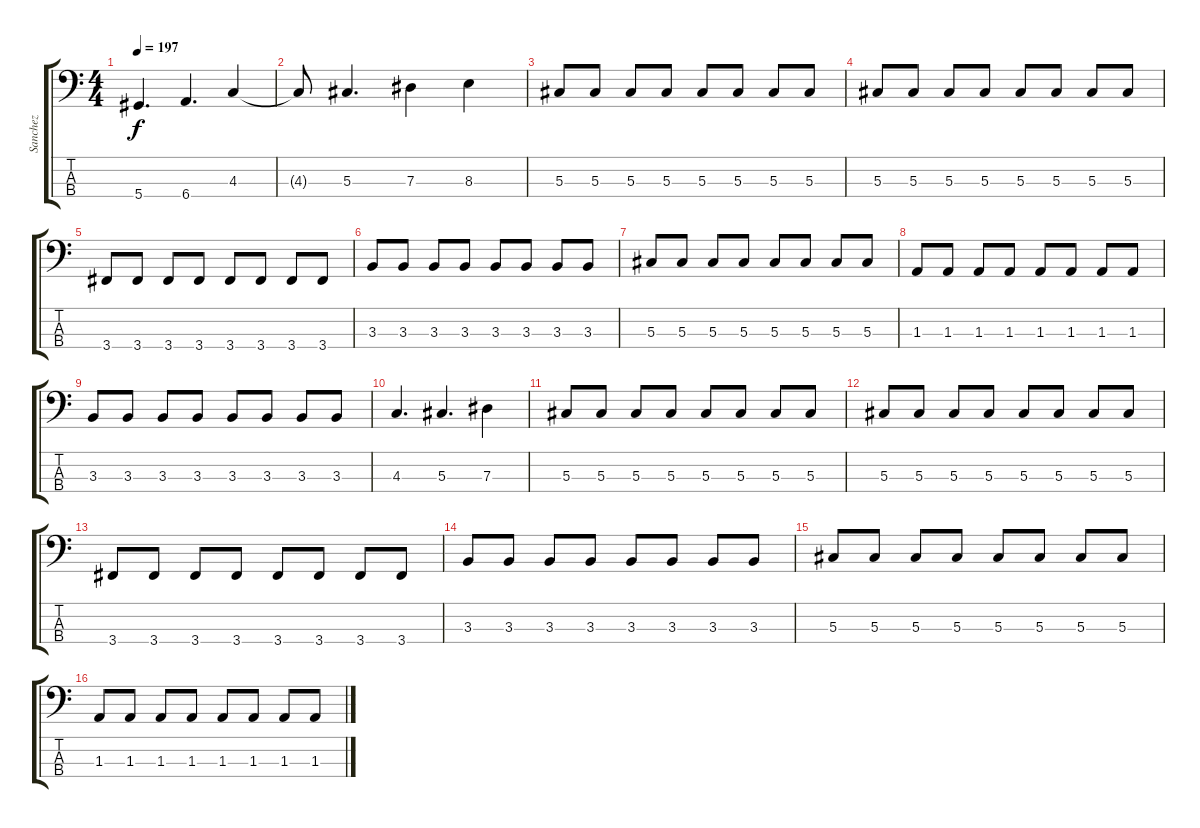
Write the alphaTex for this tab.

\track ("Sanchez" "Sanchez") {instrument electricbassfinger}
\staff {score tabs}
\tuning (Gb2 Db2 Ab1 Eb1) {hide}
\ts (4 4)
\tempo 197
\clef f4
\ks c
5.4.4{d dy f} 6.4.4{d} 4.3.4 |
4.3{t}.8 5.3.4{d} 7.3.4 8.3.4 |
5.3.8 5.3.8 5.3.8 5.3.8 5.3.8 5.3.8 5.3.8 5.3.8 |
5.3.8 5.3.8 5.3.8 5.3.8 5.3.8 5.3.8 5.3.8 5.3.8 |
3.4.8 3.4.8 3.4.8 3.4.8 3.4.8 3.4.8 3.4.8 3.4.8 |
3.3.8 3.3.8 3.3.8 3.3.8 3.3.8 3.3.8 3.3.8 3.3.8 |
5.3.8 5.3.8 5.3.8 5.3.8 5.3.8 5.3.8 5.3.8 5.3.8 |
1.3.8 1.3.8 1.3.8 1.3.8 1.3.8 1.3.8 1.3.8 1.3.8 |
3.3.8 3.3.8 3.3.8 3.3.8 3.3.8 3.3.8 3.3.8 3.3.8 |
4.3.4{d} 5.3.4{d} 7.3.4 |
5.3.8 5.3.8 5.3.8 5.3.8 5.3.8 5.3.8 5.3.8 5.3.8 |
5.3.8 5.3.8 5.3.8 5.3.8 5.3.8 5.3.8 5.3.8 5.3.8 |
3.4.8 3.4.8 3.4.8 3.4.8 3.4.8 3.4.8 3.4.8 3.4.8 |
3.3.8 3.3.8 3.3.8 3.3.8 3.3.8 3.3.8 3.3.8 3.3.8 |
5.3.8 5.3.8 5.3.8 5.3.8 5.3.8 5.3.8 5.3.8 5.3.8 |
1.3.8 1.3.8 1.3.8 1.3.8 1.3.8 1.3.8 1.3.8 1.3.8
